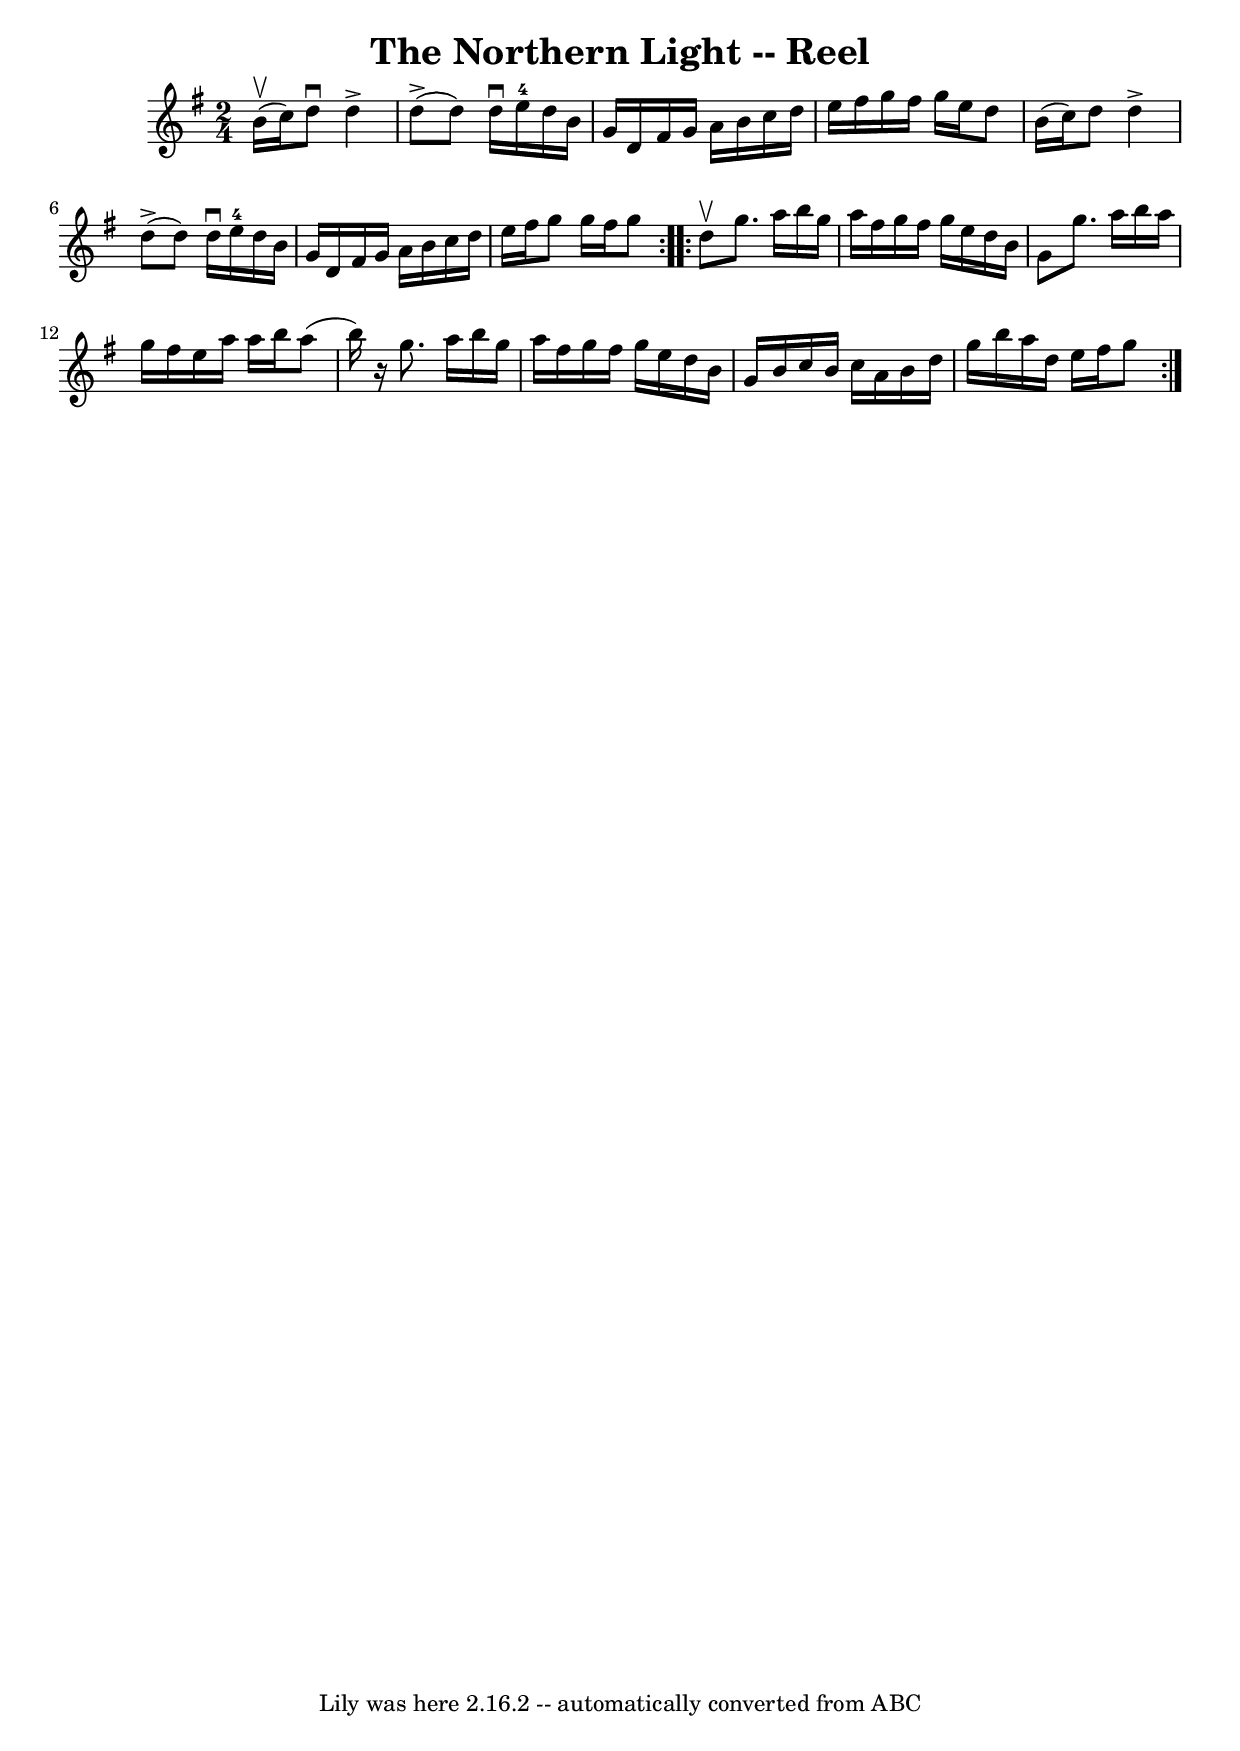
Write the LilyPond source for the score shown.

\version "2.16.2"
\include "Mammoth.ily"
\header {
  %% book = "Ryan's Mammoth Collection"
  crossRefNumber = "1"
  footnotes = "\\\\385"
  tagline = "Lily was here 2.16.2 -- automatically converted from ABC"
  title = "The Northern Light -- Reel"

}
voicedefault =  {



  \repeat volta 2 {

    \time 2/4 
    \key g \major b'16^\upbow(c''16) |
    d''8^\downbow 
    d''4^\accent d''8 (^\accent   |
    d''8) d''16^\downbow   
    e''16-4 d''16 b'16 g'16 d'16    |
    fis'16 g'16 a'16 
    b'16 c''16 d''16 e''16 fis''16    |
    g''16 fis''16    
    g''16 e''16 d''8 b'16 (c''16)   |
    d''8 d''4 
    ^\accent d''8 (^\accent   |
    d''8) d''16^\downbow e''16 
    -4 d''16 b'16 g'16 d'16    |
    fis'16 g'16 a'16    
    b'16 c''16 d''16 e''16 fis''16    |
    g''8 g''16    
    fis''16 g''8  
  }     
  \repeat volta 2 {
    d''8^\upbow |
    g''8.    
    a''16 b''16 g''16 a''16 fis''16    |
    g''16 fis''16    
    g''16 e''16 d''16 b'16 g'8    |
    g''8. a''16 b''16    
    a''16 g''16 fis''16    |
    e''16 a''16 a''16 b''16    
    a''8 (b''16)   r16 |
    g''8. a''16 b''16 g''16 a''16 
    fis''16    |
    g''16 fis''16 g''16 e''16 d''16 b'16    
    g'16 b'16    |
    c''16 b'16 c''16 a'16 b'16 d''16    
    g''16 b''16    |
    a''16 d''16 e''16 fis''16 g''8  
  }   

}

\score{
  <<

    \context Staff="default"
    {
      \voicedefault 
      
    }

  >>
  \layout {
    
  }
  \midi {
  }

}
